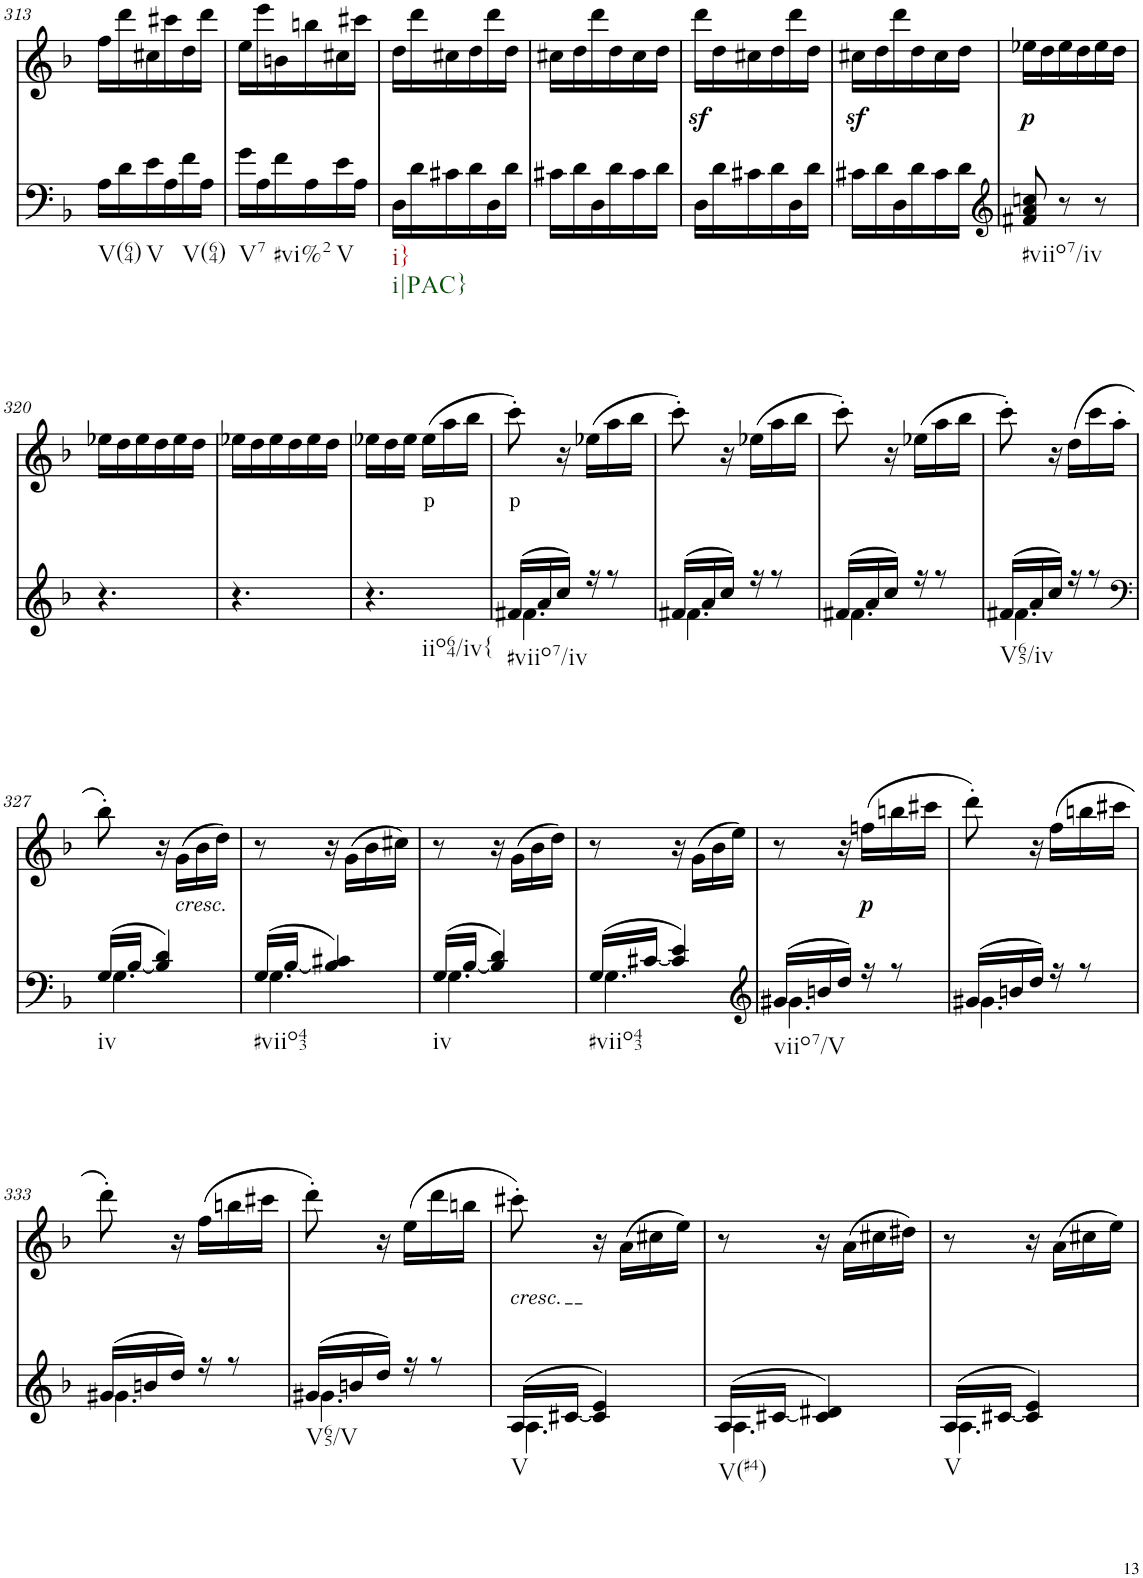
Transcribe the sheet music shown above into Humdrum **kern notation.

**kern	**kern	**text	**dynam
*part2	*part1	*part1	*part1
*staff2	*staff1	*staff1	*staff1
*I"Piano	*I"Piano	*	*
*I'Pno	*I'Pno	*	*
!!LO:PB:g=z
*clefF4	*clefG2	*	*
*k[b-]	*k[b-]	*	*
*d:	*d:	*	*
*M3/8	*M3/8	*	*
=313	=313	=313	=313
!LO:TX:b:t=V(64)	!	!	!
16A\LL	16ff\LL	.	.
16d\	16ddd\	.	.
!LO:TX:b:t=V	!	!	!
16e\	16cc#X\	.	.
16A\	16ccc#X\	.	.
!LO:TX:b:t=V(64)	!	!	!
16f\	16dd\	.	.
16A\JJ	16ddd\JJ	.	.
=314	=314	=314	=314
!LO:TX:b:t=V7	!	!	!
16g\LL	16ee\LL	.	.
16A\	16eee\	.	.
!LO:TX:b:t=#vi%2	!	!	!
16f\	16bn\	.	.
16A\	16bbn\	.	.
!LO:TX:b:t=V	!	!	!
16e\	16cc#X\	.	.
16A\JJ	16ccc#X\JJ	.	.
=315	=315	=315	=315
!LO:TX:b:t=i}	!	!	!
!LO:TX:b:t=i|PAC}	!	!	!
16D\LL	16dd\LL	.	.
16d\	16ddd\	.	.
16c#X\	16cc#X\	.	.
16d\	16dd\	.	.
16D\	16ddd\	.	.
16d\JJ	16dd\JJ	.	.
=316	=316	=316	=316
16c#X\LL	16cc#X\LL	.	.
16d\	16dd\	.	.
16D\	16ddd\	.	.
16d\	16dd\	.	.
16c#\	16cc#\	.	.
16d\JJ	16dd\JJ	.	.
=317	=317	=317	=317
16D\LL	16dddz<\LL	.	.
16d\	16dd\	.	.
16c#X\	16cc#X\	.	.
16d\	16dd\	.	.
16D\	16ddd\	.	.
16d\JJ	16dd\JJ	.	.
=318	=318	=318	=318
16c#X\LL	16cc#Xz<\LL	.	.
16d\	16dd\	.	.
16D\	16ddd\	.	.
16d\	16dd\	.	.
16c#\	16cc#\	.	.
16d\JJ	16dd\JJ	.	.
=319	=319	=319	=319
*clefG2	*	*	*
!LO:TX:b:t=#viio7/iv	!	!	!
!	!	!LO:LY:b	!LO:DY:b
8f#X/ 8a/ 8ccn/	16ee-X\LL	p	p
.	16dd\	.	.
8r	16ee-\	.	.
.	16dd\	.	.
8r	16ee-\	.	.
.	16dd\JJ	.	.
!!LO:LB:g=z
=320	=320	=320	=320
4.r	16ee-X\LL	.	.
.	16dd\	.	.
.	16ee-\	.	.
.	16dd\	.	.
.	16ee-\	.	.
.	16dd\JJ	.	.
=321	=321	=321	=321
4.r	16ee-X\LL	.	.
.	16dd\	.	.
.	16ee-\	.	.
.	16dd\	.	.
.	16ee-\	.	.
.	16dd\JJ	.	.
=322	=322	=322	=322
!LO:TX:b:t=iio64/iv{	!	!	!
4.r	16ee-X\LL	.	.
.	16dd\	.	.
.	16ee-\JJ	.	.
!	!	!LO:LY:b	!
.	(16ee-\LL	p	.
.	16aa\	.	.
.	16bb-\JJ	.	.
=323	=323	=323	=323
*^	*	*	*
!LO:TX:b:t=#viio7/iv	!	!	!	!
!	!	!	!LO:LY:b	!
(16f#X/LL	4.f#\	8ccc'\)	p	.
16a/	.	.	.	.
16cc/JJ)	.	16r	.	.
16r	.	(16ee-X\LL	.	.
8r	.	16aa\	.	.
.	.	16bb-\JJ	.	.
=324	=324	=324	=324	=324
(16f#X/LL	4.f#\	8ccc'\)	.	.
16a/	.	.	.	.
16cc/JJ)	.	16r	.	.
16r	.	(16ee-X\LL	.	.
8r	.	16aa\	.	.
.	.	16bb-\JJ	.	.
=325	=325	=325	=325	=325
(16f#X/LL	4.f#\	8ccc'\)	.	.
16a/	.	.	.	.
16cc/JJ)	.	16r	.	.
16r	.	(16ee-X\LL	.	.
8r	.	16aa\	.	.
.	.	16bb-\JJ	.	.
=326	=326	=326	=326	=326
!LO:TX:b:t=V65/iv	!	!	!	!
(16f#X/LL	4.f#\	8ccc'\)	.	.
16a/	.	.	.	.
16cc/JJ)	.	16r	.	.
16r	.	(16dd\LL	.	.
8r	.	16ccc\	.	.
.	.	16aa'\JJ	.	.
!!LO:LB:g=z
=327	=327	=327	=327	=327
*clefF4	*	*	*	*
!LO:TX:b:t=iv	!	!	!	!
(16G/LL	4.G\	8bb-'\)	.	.
[<16B-/JJ	.	.	.	.
4B-/] 4d/)	.	16r	.	.
!	!	!LO:TX:b:i:t=cresc.	!	!
.	.	(16g\LL	.	.
.	.	16b-\	.	.
.	.	16dd\JJ)	.	.
=328	=328	=328	=328	=328
!LO:TX:b:t=#viio43	!	!	!	!
(16G/LL	4.G\	8r	.	.
[<16B-/JJ	.	.	.	.
4B-/] 4c#X/)	.	16r	.	.
.	.	(16g\LL	.	.
.	.	16b-\	.	.
.	.	16cc#X\JJ)	.	.
=329	=329	=329	=329	=329
!LO:TX:b:t=iv	!	!	!	!
(16G/LL	4.G\	8r	.	.
[<16B-/JJ	.	.	.	.
4B-/] 4d/)	.	16r	.	.
.	.	(16g\LL	.	.
.	.	16b-\	.	.
.	.	16dd\JJ)	.	.
=330	=330	=330	=330	=330
!LO:TX:b:t=#viio43	!	!	!	!
(16G/LL	4.G\	8r	.	.
[<16c#X/JJ	.	.	.	.
4c#/] 4e/)	.	16r	.	.
.	.	(16g\LL	.	.
.	.	16b-\	.	.
!	!	!	!LO:LY:b	!
.	.	16ee\JJ)	p	.
=331	=331	=331	=331	=331
*clefG2	*	*	*	*
!LO:TX:b:t=viio7/V	!	!	!	!
(16g#X/LL	4.g#\	8r	.	.
16bn/	.	.	.	.
16dd/JJ)	.	16r	.	.
!	!	!	!	!LO:DY:b
16r	.	(16ffn\LL	.	p
8r	.	16bbn\	.	.
.	.	16ccc#X\JJ	.	.
=332	=332	=332	=332	=332
(16g#X/LL	4.g#\	8ddd'\)	.	.
16bn/	.	.	.	.
16dd/JJ)	.	16r	.	.
16r	.	(16ff\LL	.	.
8r	.	16bbn\	.	.
.	.	16ccc#X\JJ	.	.
!!LO:LB:g=z
=333	=333	=333	=333	=333
(16g#X/LL	4.g#\	8ddd'\)	.	.
16bn/	.	.	.	.
16dd/JJ)	.	16r	.	.
16r	.	(16ff\LL	.	.
8r	.	16bbn\	.	.
.	.	16ccc#X\JJ	.	.
=334	=334	=334	=334	=334
!LO:TX:b:t=V65/V	!	!	!	!
(16g#X/LL	4.g#\	8ddd'\)	.	.
16bn/	.	.	.	.
16dd/JJ)	.	16r	.	.
16r	.	(16ee\LL	.	.
8r	.	16ddd\	.	.
.	.	16bbn\JJ	.	.
=335	=335	=335	=335	=335
!	!	!LO:TX:b:i:t=cresc.	!	!
!LO:TX:b:t=V	!	!	!	!
!	!	!	!LO:LY:b	!
(16A/LL	4.A\	8ccc#X'\)	<	.
[<16c#X/JJ	.	.	.	.
4c#/] 4e/)	.	16r	.	.
.	.	(16a\LL	.	.
.	.	16cc#X\	.	.
.	.	16ee\JJ)	.	.
=336	=336	=336	=336	=336
!LO:TX:b:t=V(#4)	!	!	!	!
(16A/LL	4.A\	8r	.	.
[<16c#X/JJ	.	.	.	.
4c#/] 4d#X/)	.	16r	.	.
.	.	(16a\LL	.	.
.	.	16cc#X\	.	.
.	.	16dd#X\JJ)	.	.
=337	=337	=337	=337	=337
!LO:TX:b:t=V	!	!	!	!
(16A/LL	4.A\	8r	.	.
[<16c#X/JJ	.	.	.	.
4c#/] 4e/)	.	16r	.	.
.	.	(16a\LL	.	.
.	.	16cc#X\	.	.
.	.	16ee\JJ)	.	.
*v	*v	*	*	*
=	=	=	=
*-	*-	*-	*-
